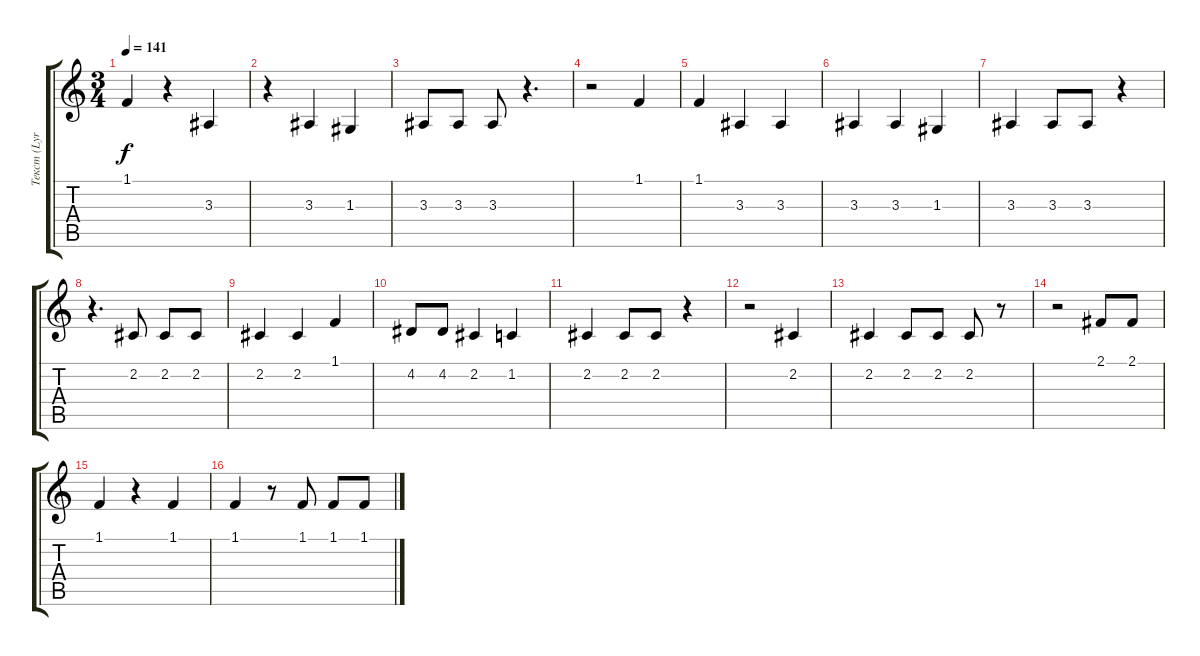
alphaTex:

\track ("Текст (Lyrics)" "Текст (Lyr") {instrument tenorsax}
\staff {score tabs}
\tuning (E4 B3 G3 D3 A2 E2) {hide}
\ts (3 4)
\tempo 141
\clef g2
\ks c
1.1.4{dy f} r.4 3.3.4 |
r.4 3.3.4 1.3.4 |
3.3.8 3.3.8 3.3.8 r.4{d} |
r.2 1.1.4 |
1.1.4 3.3.4 3.3.4 |
3.3.4 3.3.4 1.3.4 |
3.3.4 3.3.8 3.3.8 r.4 |
r.4{d} 2.2.8 2.2.8 2.2.8 |
2.2.4 2.2.4 1.1.4 |
4.2.8 4.2.8 2.2.4 1.2.4 |
2.2.4 2.2.8 2.2.8 r.4 |
r.2 2.2.4 |
2.2.4 2.2.8 2.2.8 2.2.8 r.8 |
r.2 2.1.8 2.1.8 |
1.1.4 r.4 1.1.4 |
1.1.4 r.8 1.1.8 1.1.8 1.1.8
